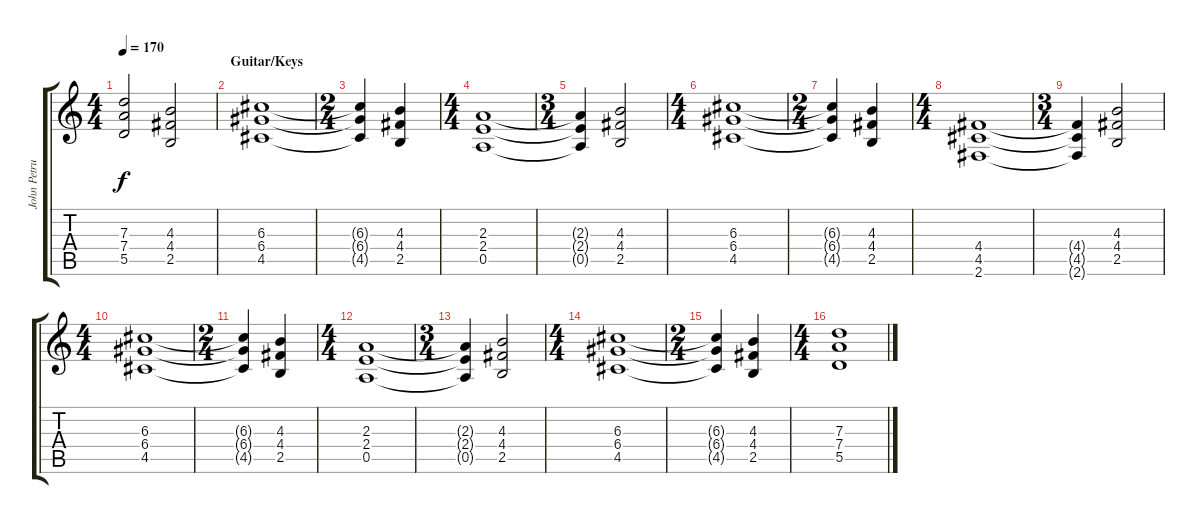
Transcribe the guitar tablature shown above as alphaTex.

\track ("John Petrucci Rythm/Fill Guitar" "John Petru") {instrument distortionguitar}
\staff {score tabs}
\tuning (E4 B3 G3 D3 A2 E2) {hide}
\ts (4 4)
\tempo 170
\clef g2
\ks c
(7.3{t} 7.4{t} 5.5{t}).2{dy f} (4.3 4.4 2.5).2 |
\section ("" "Guitar/Keys")
(6.3 6.4 4.5).1 |
\ts (2 4)
(6.3{t} 6.4{t} 4.5{t}).4 (4.3 4.4 2.5).4 |
\ts (4 4)
(2.3 2.4 0.5).1 |
\ts (3 4)
(2.3{t} 2.4{t} 0.5{t}).4 (4.3 4.4 2.5).2 |
\ts (4 4)
(6.3 6.4 4.5).1 |
\ts (2 4)
(6.3{t} 6.4{t} 4.5{t}).4 (4.3 4.4 2.5).4 |
\ts (4 4)
(4.4 4.5 2.6).1 |
\ts (3 4)
(4.4{t} 4.5{t} 2.6{t}).4 (4.3 4.4 2.5).2 |
\ts (4 4)
(6.3 6.4 4.5).1 |
\ts (2 4)
(6.3{t} 6.4{t} 4.5{t}).4 (4.3 4.4 2.5).4 |
\ts (4 4)
(2.3 2.4 0.5).1 |
\ts (3 4)
(2.3{t} 2.4{t} 0.5{t}).4 (4.3 4.4 2.5).2 |
\ts (4 4)
(6.3 6.4 4.5).1 |
\ts (2 4)
(6.3{t} 6.4{t} 4.5{t}).4 (4.3 4.4 2.5).4 |
\ts (4 4)
(7.3 7.4 5.5).1
